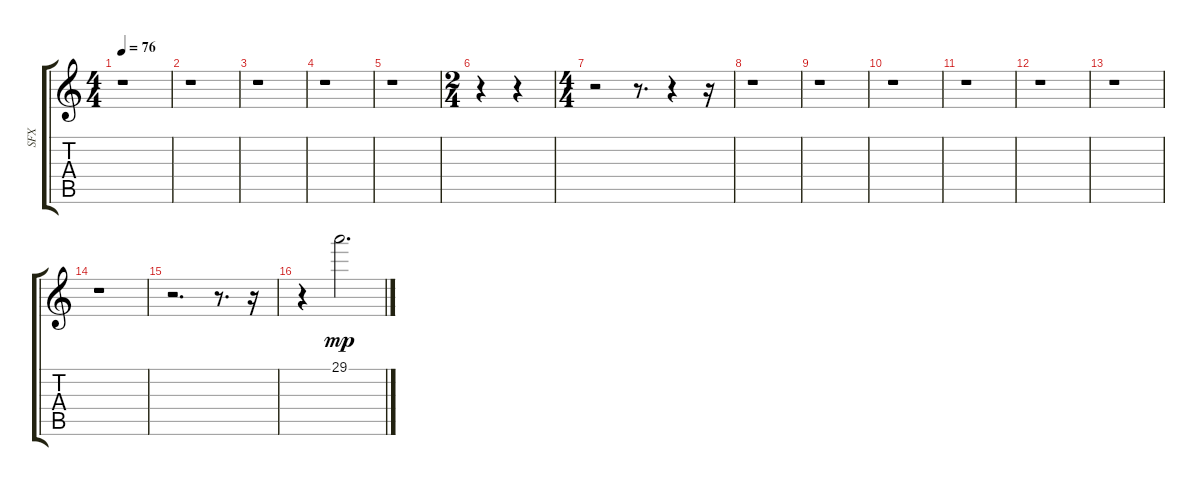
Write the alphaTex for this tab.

\track ("SFX" "SFX") {instrument fx1rain}
\staff {score tabs}
\tuning (E4 B3 G3 D3 A2 E2) {hide}
\ts (4 4)
\tempo 76
\clef g2
\ks c
r.1{dy f} |
r.1 |
r.1 |
r.1 |
r.1 |
\ts (2 4)
r.4 r.4{volume 12} |
\ts (4 4)
r.2 r.8{d} r.4 r.16 |
r.1 |
r.1 |
r.1 |
r.1 |
r.1 |
r.1 |
r.1 |
r.2{d volume 12} r.8{d} r.16 |
r.4 29.1.2{d dy mp}
